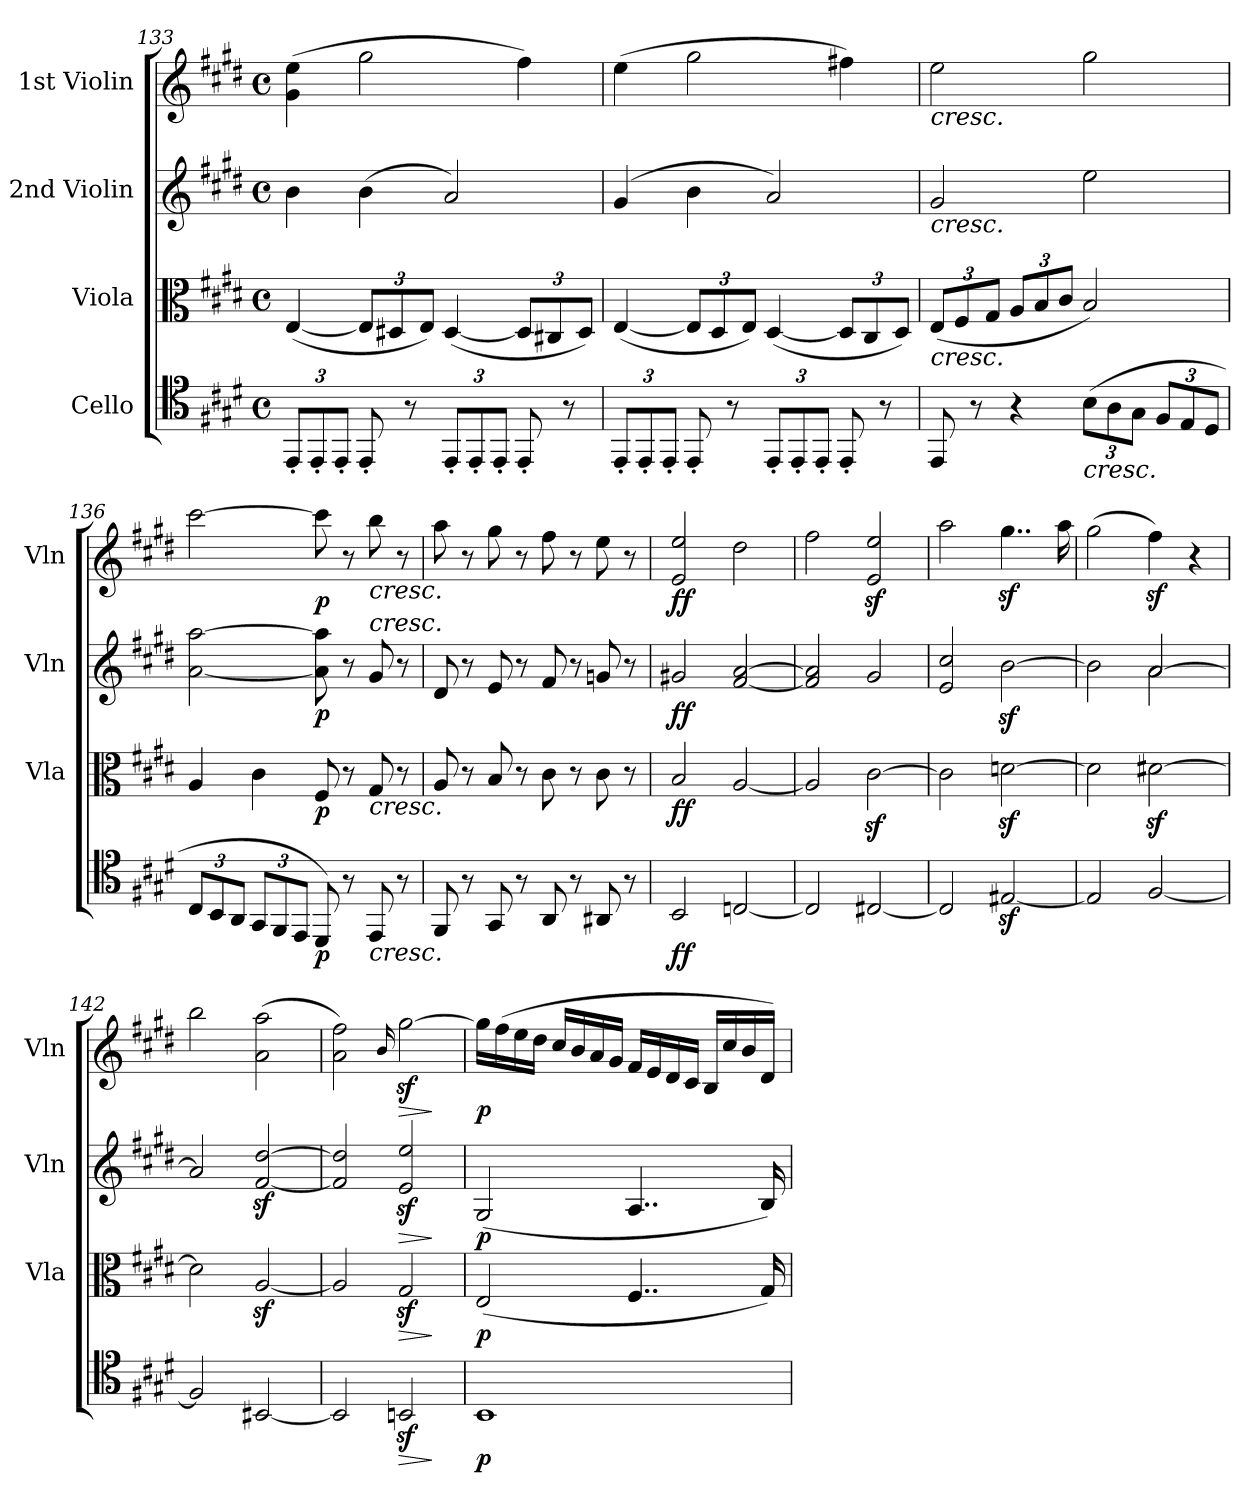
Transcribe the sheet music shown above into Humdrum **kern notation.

**kern	**dynam	**kern	**dynam	**kern	**dynam	**kern	**dynam
*part4	*part4	*part3	*part3	*part2	*part2	*part1	*part1
*staff4	*staff4	*staff3	*staff3	*staff2	*staff2	*staff1	*staff1
*I"Cello	*	*I"Viola	*	*I"2nd Violin	*	*I"1st Violin	*
*	*	*I'Vla	*	*I'Vln	*	*I'Vln	*
*clefC4	*	*clefC3	*	*clefG2	*	*clefG2	*
*k[f#c#g#d#]	*	*k[f#c#g#d#]	*	*k[f#c#g#d#]	*	*k[f#c#g#d#]	*
*M4/4	*	*M4/4	*	*M4/4	*	*M4/4	*
*met(c)	*	*met(c)	*	*met(c)	*	*met(c)	*
=133	=133	=133	=133	=133	=133	=133	=133
12EE'L	.	([4E	.	4b	.	(4g# 4ee	.
12EE'	.	.	.	.	.	.	.
12EE'J	.	.	.	.	.	.	.
8EE'	.	12EL]	.	(4b	.	2gg#	.
.	.	12D#X	.	.	.	.	.
8r	.	.	.	.	.	.	.
.	.	12EJ)	.	.	.	.	.
12EE'L	.	([4D#	.	2a)	.	.	.
12EE'	.	.	.	.	.	.	.
12EE'J	.	.	.	.	.	.	.
8EE'	.	12D#L]	.	.	.	4ff#)	.
.	.	12C#X	.	.	.	.	.
8r	.	.	.	.	.	.	.
.	.	12D#J)	.	.	.	.	.
=134	=134	=134	=134	=134	=134	=134	=134
12EE'L	.	([4E	.	(4g#	.	(4ee	.
12EE'	.	.	.	.	.	.	.
12EE'J	.	.	.	.	.	.	.
8EE'	.	12EL]	.	4b	.	2gg#	.
.	.	12D#	.	.	.	.	.
8r	.	.	.	.	.	.	.
.	.	12EJ)	.	.	.	.	.
12EE'L	.	([4D#	.	2a)	.	.	.
12EE'	.	.	.	.	.	.	.
12EE'J	.	.	.	.	.	.	.
8EE'	.	12D#L]	.	.	.	4ff#X)	.
.	.	12C#	.	.	.	.	.
8r	.	.	.	.	.	.	.
.	.	12D#J)	.	.	.	.	.
=135	=135	=135	=135	=135	=135	=135	=135
!	!	!	!	!	!	!LO:TX:b:i:t=cresc.	!
!	!	!	!	!LO:TX:b:i:t=cresc.	!	!	!
!	!	!LO:TX:b:i:t=cresc.	!	!	!	!	!
8EE	.	(12EL	.	2g#	.	2ee	.
.	.	12F#	.	.	.	.	.
8r	.	.	.	.	.	.	.
.	.	12G#J	.	.	.	.	.
4r	.	12AL	.	.	.	.	.
.	.	12B	.	.	.	.	.
.	.	12c#J	.	.	.	.	.
!LO:TX:b:i:t=cresc.	!	!	!	!	!	!	!
(12BL	.	2B)	.	2ee	.	2gg#	.
12A	.	.	.	.	.	.	.
12G#J	.	.	.	.	.	.	.
12F#L	.	.	.	.	.	.	.
12E	.	.	.	.	.	.	.
12D#J	.	.	.	.	.	.	.
=136	=136	=136	=136	=136	=136	=136	=136
12C#L	.	4A	.	[2a [2aa	.	[2ccc#	.
12BB	.	.	.	.	.	.	.
12AAJ	.	.	.	.	.	.	.
12GG#L	.	4c#	.	.	.	.	.
12FF#	.	.	.	.	.	.	.
12EEJ	.	.	.	.	.	.	.
8DD#)	p	8F#	p	8a] 8aa]	p	8ccc#]	p
8r	.	8r	.	8r	.	8r	.
!	!	!	!	!	!	!LO:TX:b:i:t=cresc.	!
!	!	!	!	!LO:TX:a:i:t=cresc.	!	!	!
!	!	!LO:TX:b:i:t=cresc.	!	!	!	!	!
!LO:TX:b:i:t=cresc.	!	!	!	!	!	!	!
8EE	.	8G#	.	8g#	.	8bb	.
8r	.	8r	.	8r	.	8r	.
=137	=137	=137	=137	=137	=137	=137	=137
8FF#	.	8A	.	8d#	.	8aa	.
8r	.	8r	.	8r	.	8r	.
8GG#	.	8B	.	8e	.	8gg#	.
8r	.	8r	.	8r	.	8r	.
8AA	.	8c#	.	8f#	.	8ff#	.
8r	.	8r	.	8r	.	8r	.
8AA#X	.	8c#	.	8gn	.	8ee	.
8r	.	8r	.	8r	.	8r	.
=138	=138	=138	=138	=138	=138	=138	=138
2BB	ff	2B	ff	2g#X	ff	2e 2ee	ff
[2Cn	.	[2A	.	[2f# [2a	.	2dd#	.
=139	=139	=139	=139	=139	=139	=139	=139
2C]	.	2A]	.	2f#] 2a]	.	2ff#	.
[2C#X	.	[2c#z>	.	2g#	.	2ez 2eez	.
=140	=140	=140	=140	=140	=140	=140	=140
2C#]	.	2c#]	.	2e 2cc#	.	2aa	.
[2E#Xz	.	[2dnz	.	[2bz	.	4..gg#z	.
.	.	.	.	.	.	16aa	.
=141	=141	=141	=141	=141	=141	=141	=141
*	*	*	*	*^	*	*	*
2E#]	.	2d]	.	2b]	2ryy	.	(2gg#	.
[2F#	.	[2d#Xz>	.	[2a	2a	.	4ff#z)	.
.	.	.	.	.	.	.	4r	.
*	*	*	*	*v	*v	*	*	*
=142	=142	=142	=142	=142	=142	=142	=142
2F#]	.	2d#]	.	2a]	.	2bb	.
[2BB#X	.	[2Az>	.	[2f#z> [2dd#z>	.	(2a 2aa	.
=143	=143	=143	=143	=143	=143	=143	=143
2BB#]	.	2A]	.	2f#] 2dd#]	.	2a 2ff#)	.
.	.	.	.	.	.	16qqb/	.
!	!LO:HP:b	!	!LO:HP:b	!	!LO:HP:b	!	!LO:HP:b
2BBnz	>	2G#z	>	2ez 2eez	>	[2gg#z	>
.	]	.	]	.	]	.	]
=144	=144	=144	=144	=144	=144	=144	=144
1BB	p	(2E	p	(2G#	p	16gg#LL]	p
.	.	.	.	.	.	(16ff#	.
.	.	.	.	.	.	16ee	.
.	.	.	.	.	.	16dd#JJ	.
.	.	.	.	.	.	16cc#LL	.
.	.	.	.	.	.	16b	.
.	.	.	.	.	.	16a	.
.	.	.	.	.	.	16g#JJ	.
.	.	4..F#	.	4..A	.	16f#LL	.
.	.	.	.	.	.	16e	.
.	.	.	.	.	.	16d#	.
.	.	.	.	.	.	16c#JJ	.
.	.	.	.	.	.	16BLL	.
.	.	.	.	.	.	16cc#	.
.	.	.	.	.	.	16b	.
.	.	16G#)	.	16B)	.	16d#JJ)	.
=	=	=	=	=	=	=	=
*-	*-	*-	*-	*-	*-	*-	*-
